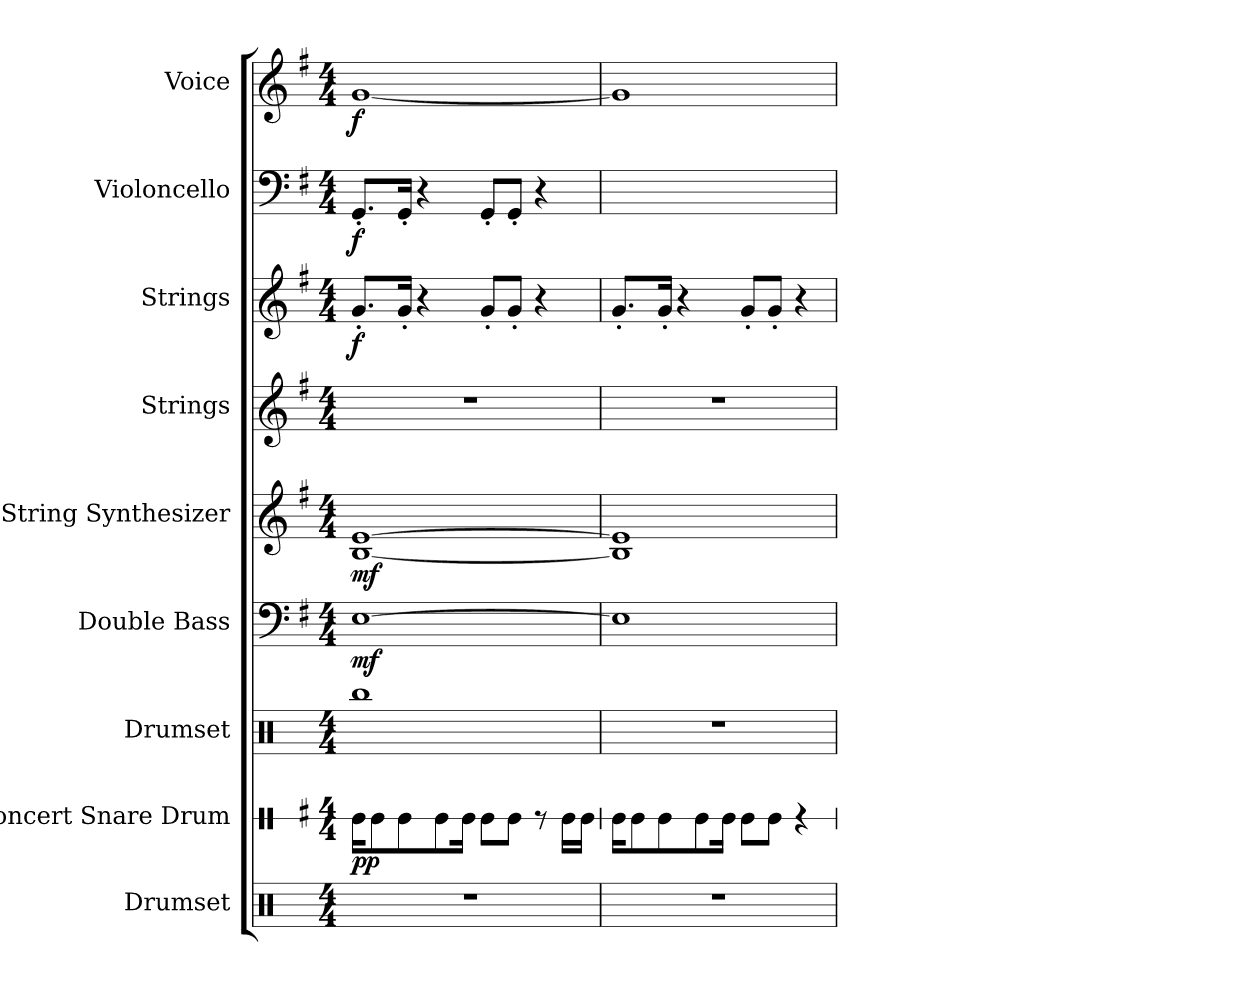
**kern	**kern	**dynam	**kern	**kern	**dynam	**kern	**dynam	**kern	**kern	**dynam	**kern	**dynam	**kern	**dynam
*part9	*part8	*part8	*part7	*part6	*part6	*part5	*part5	*part4	*part3	*part3	*part2	*part2	*part1	*part1
*staff9	*staff8	*staff8	*staff7	*staff6	*staff6	*staff5	*staff5	*staff4	*staff3	*staff3	*staff2	*staff2	*staff1	*staff1
*I"Drumset	*I"Concert Snare Drum	*	*I"Drumset	*I"Double Bass	*	*I"String Synthesizer	*	*I"Strings	*I"Strings	*	*I"Violoncello	*	*I"Voice	*
*I'D. Set	*I'Con. Sn.	*	*I'D. Set	*I'Db.	*	*I'Synth.	*	*I'St.	*I'St.	*	*I'Vc.	*	*I'Vo.	*
*	*stria1	*	*	*	*	*	*	*	*	*	*	*	*	*
*clefX	*clefX	*	*clefX	*clefF4	*	*clefG2	*	*clefG2	*clefG2	*	*clefF4	*	*clefG2	*
*	*	*	*	*ITrd7c12	*	*	*	*	*	*	*	*	*	*
*k[]	*k[f#]	*	*k[]	*k[f#]	*	*k[f#]	*	*k[f#]	*k[f#]	*	*k[f#]	*	*k[f#]	*
*M4/4	*M4/4	*	*M4/4	*M4/4	*	*M4/4	*	*M4/4	*M4/4	*	*M4/4	*	*M4/4	*
*MM125	*MM125	*	*MM125	*MM125	*	*MM125	*	*MM125	*MM125	*	*MM125	*	*MM125	*
=1	=1	=1	=1	=1	=1	=1	=1	=1	=1	=1	=1	=1	=1	=1
!	!	!LO:DY:b	!	!	!LO:DY:b	!	!LO:DY:b	!	!	!LO:DY:b	!	!LO:DY:b	!	!LO:DY:b
1r	16Re\KL	pp	1Rbb	[1EE	mf	[1B [1e	mf	1r	8.g'/L	f	8.GG'/L	f	[1g	f
.	8Re\	.	.	.	.	.	.	.	.	.	.	.	.	.
.	8Re\	.	.	.	.	.	.	.	16g'/Jk	.	16GG'/Jk	.	.	.
.	.	.	.	.	.	.	.	.	4r	.	4r	.	.	.
.	8Re\	.	.	.	.	.	.	.	.	.	.	.	.	.
.	16Re\Jk	.	.	.	.	.	.	.	.	.	.	.	.	.
.	8Re\L	.	.	.	.	.	.	.	8g'/L	.	8GG'/L	.	.	.
.	8Re\J	.	.	.	.	.	.	.	8g'/J	.	8GG'/J	.	.	.
.	8r	.	.	.	.	.	.	.	4r	.	4r	.	.	.
.	16Re\LL	.	.	.	.	.	.	.	.	.	.	.	.	.
.	16Re\JJ	.	.	.	.	.	.	.	.	.	.	.	.	.
=2	=2	=2	=2	=2	=2	=2	=2	=2	=2	=2	=2	=2	=2	=2
1r	16Re\KL	.	1r	1EE]	.	1B] 1e]	.	1r	8.g'/L	.	1ryy	.	1g]	.
.	8Re\	.	.	.	.	.	.	.	.	.	.	.	.	.
.	8Re\	.	.	.	.	.	.	.	16g'/Jk	.	.	.	.	.
.	.	.	.	.	.	.	.	.	4r	.	.	.	.	.
.	8Re\	.	.	.	.	.	.	.	.	.	.	.	.	.
.	16Re\Jk	.	.	.	.	.	.	.	.	.	.	.	.	.
.	8Re\L	.	.	.	.	.	.	.	8g'/L	.	.	.	.	.
.	8Re\J	.	.	.	.	.	.	.	8g'/J	.	.	.	.	.
.	4r	.	.	.	.	.	.	.	4r	.	.	.	.	.
=	=	=	=	=	=	=	=	=	=	=	=	=	=	=
*-	*-	*-	*-	*-	*-	*-	*-	*-	*-	*-	*-	*-	*-	*-
